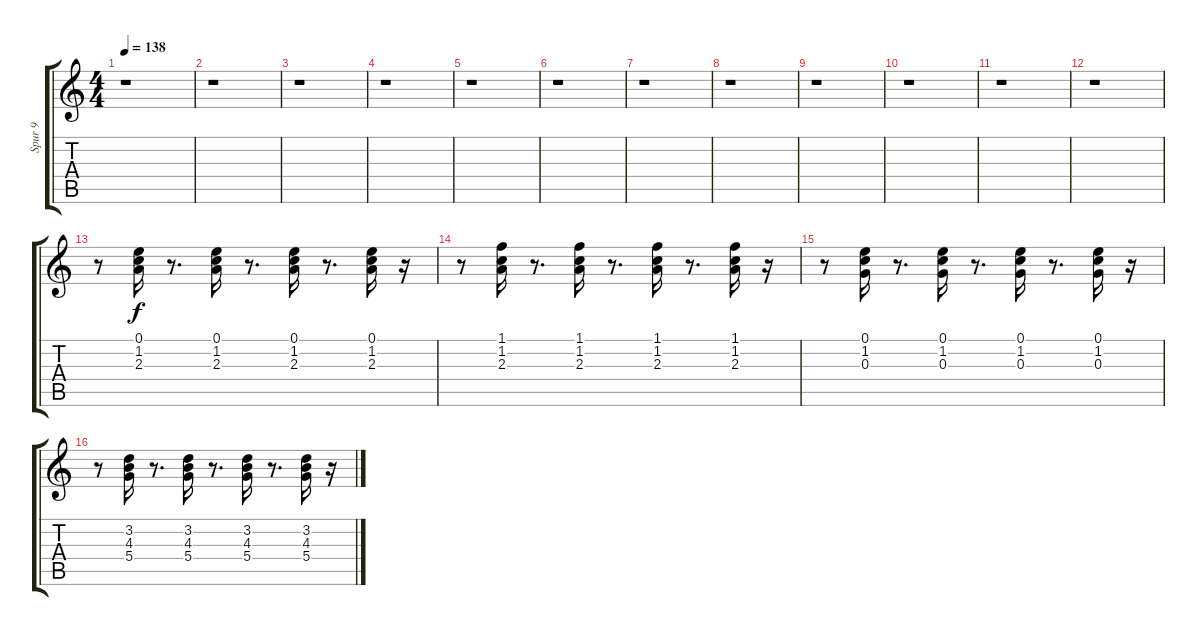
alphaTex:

\track ("Spur 9" "Spur 9") {instrument electricguitarmuted}
\staff {score tabs}
\tuning (E4 B3 G3 D3 A2 E2) {hide}
\ts (4 4)
\tempo 138
\clef g2
\ks c
r.1{dy f} |
r.1 |
r.1 |
r.1 |
r.1 |
r.1 |
r.1 |
r.1 |
r.1 |
r.1 |
r.1 |
r.1 |
r.8 (0.1 1.2 2.3).16 r.8{d} (0.1 1.2 2.3).16 r.8{d} (0.1 1.2 2.3).16 r.8{d} (0.1 1.2 2.3).16 r.16 |
r.8 (1.1 1.2 2.3).16 r.8{d} (1.1 1.2 2.3).16 r.8{d} (1.1 1.2 2.3).16 r.8{d} (1.1 1.2 2.3).16 r.16 |
r.8 (0.1 1.2 0.3).16 r.8{d} (0.1 1.2 0.3).16 r.8{d} (0.1 1.2 0.3).16 r.8{d} (0.1 1.2 0.3).16 r.16 |
r.8 (3.2 4.3 5.4).16 r.8{d} (3.2 4.3 5.4).16 r.8{d} (3.2 4.3 5.4).16 r.8{d} (3.2 4.3 5.4).16 r.16
